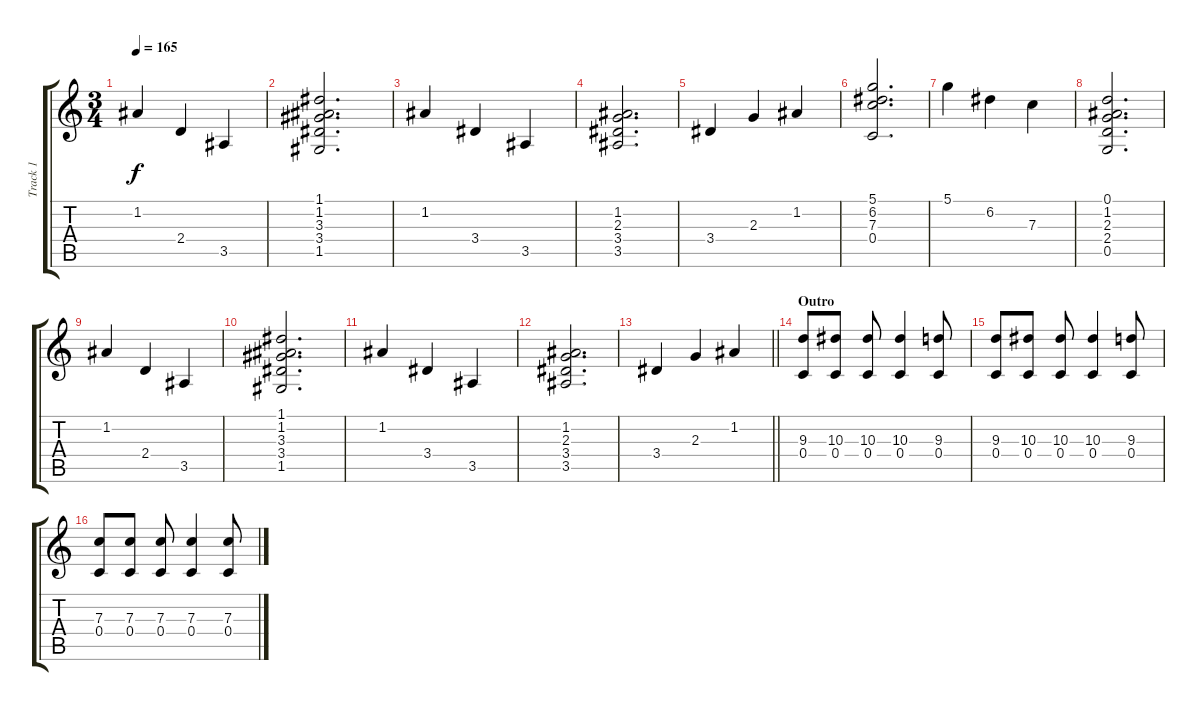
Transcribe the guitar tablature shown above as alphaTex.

\track ("Track 1" "Track 1") {instrument distortionguitar}
\staff {score tabs}
\tuning (D4 A3 F3 C3 G2 C2) {hide}
\ts (3 4)
\tempo 165
\clef g2
\ks c
1.2.4{dy f} 2.4.4 3.5.4 |
(1.1 1.2 3.3 3.4 1.5).2{d} |
1.2.4 3.4.4 3.5.4 |
(1.2 2.3 3.4 3.5).2{d} |
3.4.4 2.3.4 1.2.4 |
(5.1 6.2 7.3 0.4).2{d} |
5.1.4 6.2.4 7.3.4 |
(0.1 1.2 2.3 2.4 0.5).2{d} |
1.2.4 2.4.4 3.5.4 |
(1.1 1.2 3.3 3.4 1.5).2{d} |
1.2.4 3.4.4 3.5.4 |
(1.2 2.3 3.4 3.5).2{d} |
\barLineRight lightlight
3.4.4 2.3.4 1.2.4 |
\section ("" "Outro")
(9.3 0.4).8 (10.3 0.4).8 (10.3 0.4).8 (10.3 0.4).4 (9.3 0.4).8 |
(9.3 0.4).8 (10.3 0.4).8 (10.3 0.4).8 (10.3 0.4).4 (9.3 0.4).8 |
(7.3 0.4).8 (7.3 0.4).8 (7.3 0.4).8 (7.3 0.4).4 (7.3 0.4).8
